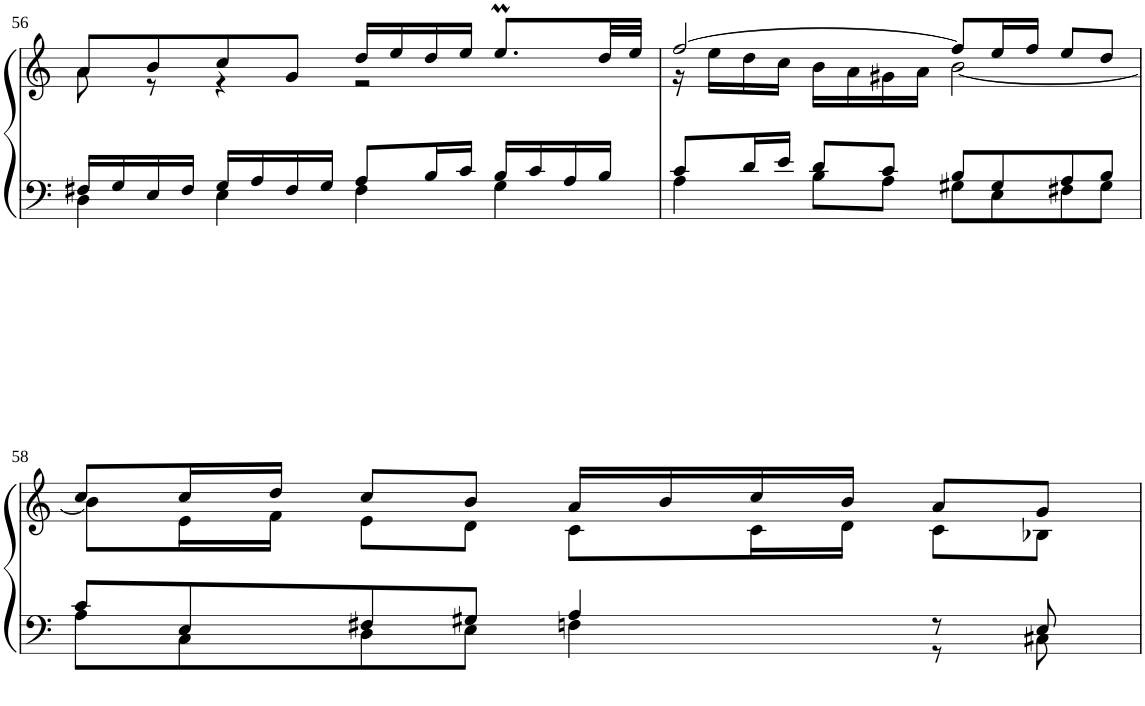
**kern	**kern
*part1	*part1
*staff2	*staff1
*I"Piano	*
*I'Pno	*
!!LO:PB:g=z
*clefF4	*clefG2
*k[]	*k[]
*M4/4	*M4/4
*met(c)	*met(c)
=56	=56
*^	*^
16F#X/LL	4D\	8a/L	8a\
16G/	.	.	.
16E/	.	8b/	8r
16F#/JJ	.	.	.
16G/LL	4E\	8cc/	4r
16A/	.	.	.
16F#/	.	8g/J	.
16G/JJ	.	.	.
8A/L	4F#\	16dd/LL	2r
.	.	16ee/	.
16B/L	.	16dd/	.
16c/JJ	.	16ee/JJ	.
16B/LL	4G\	8.eem/L	.
16c/	.	.	.
16A/	.	.	.
16B/JJ	.	32dd/LL	.
.	.	32ee/JJJ	.
=57	=57	=57	=57
8c/L	4A\	[2ff/	16r
.	.	.	16ee\LL
16d/L	.	.	16dd\
16e/JJ	.	.	16cc\JJ
8d/L	8B\L	.	16b\LL
.	.	.	16a\
8c/J	8A\J	.	16g#X\
.	.	.	16a\JJ
8B/L	8G#X\L	8ff/L]	[2b\
8G#/	8E\	16ee/L	.
.	.	16ff/JJ	.
8A/	8F#X\	8ee/L	.
8B/J	8G#\J	8dd/J	.
!!LO:LB:g=z	!!
=58	=58	=58	=58
8c/L	8A\L	8cc/L	8b\L]
8E/	8C\	16cc/L	16e\L
.	.	16dd/JJ	16f\JJ
8F#X/	8D\	8cc/L	8e\L
8G#X/J	8E\J	8b/J	8d\J
4A/	4Fn\	16a/LL	8c\L
.	.	16b/	.
.	.	16cc/	16c\L
.	.	16b/JJ	16d\JJ
8r	8r	8a/L	8c\L
8E/	8C#X\	8g/J	8B-X\J
*v	*v	*	*
*	*v	*v
=	=
*-	*-
